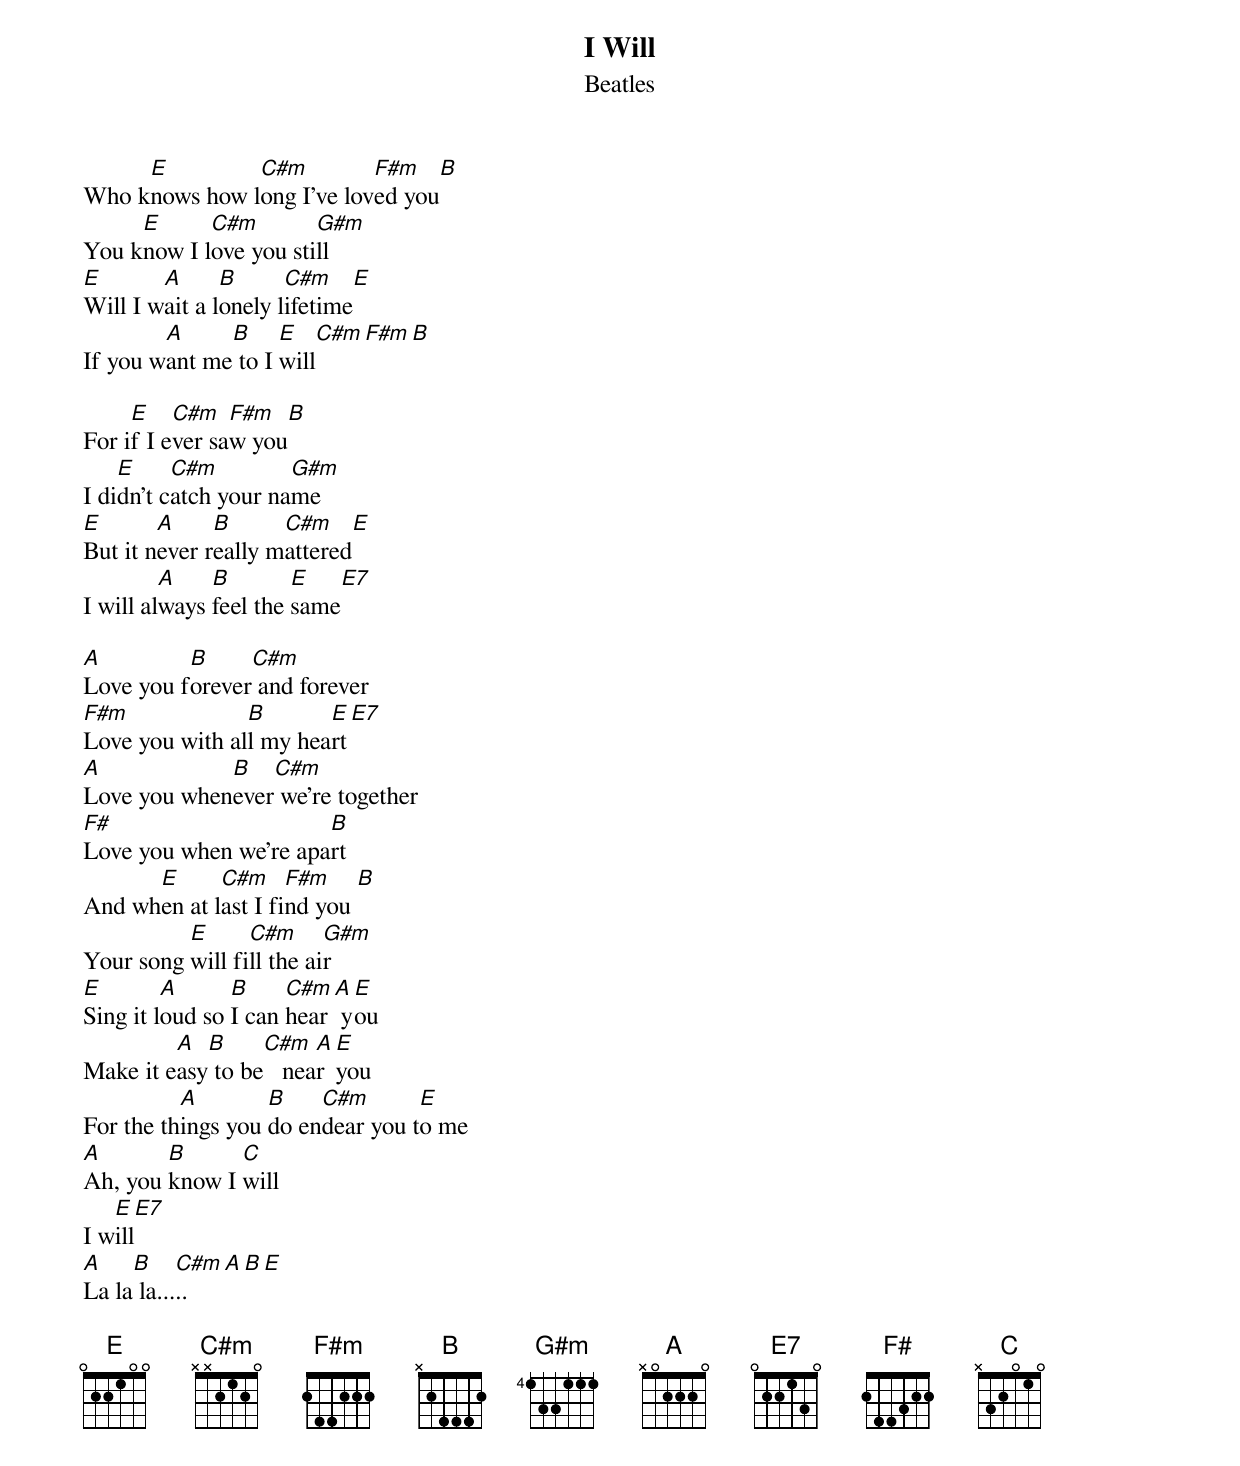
{title:I Will}
{subtitle:Beatles}
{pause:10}

Who k[E]nows how l[C#m]ong I've lov[F#m]ed you[B]
You k[E]now I l[C#m]ove you sti[G#m]ll
[E]Will I w[A]ait a l[B]onely l[C#m]ifetime[E]
If you w[A]ant me[B] to I [E]will[C#m][F#m][B]

For i[E]f I e[C#m]ver sa[F#m]w you[B]
I di[E]dn't c[C#m]atch your na[G#m]me
[E]But it n[A]ever r[B]eally m[C#m]attered[E]
I will al[A]ways [B]feel the [E]same[E7]

[A]Love you f[B]orever[C#m] and forever
[F#m]Love you with al[B]l my hea[E]rt[E7]
[A]Love you when[B]ever[C#m] we're together
[F#]Love you when we're apa[B]rt
And wh[E]en at l[C#m]ast I fi[F#m]nd you [B]
Your song [E]will fi[C#m]ll the ai[G#m]r
[E]Sing it l[A]oud so [B]I can [C#m]hear[A] y[E]ou
Make it e[A]asy[B] to be[C#m]   nea[A]r [E]you
For the th[A]ings you [B]do en[C#m]dear you t[E]o me
[A]Ah, you [B]know I [C]will
I w[E]ill[E7]
[A]La la[B] la...[C#m]..[A][B][E]

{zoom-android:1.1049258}
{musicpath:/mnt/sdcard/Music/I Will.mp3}
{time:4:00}
{zoom-android-V11:1.234797}
